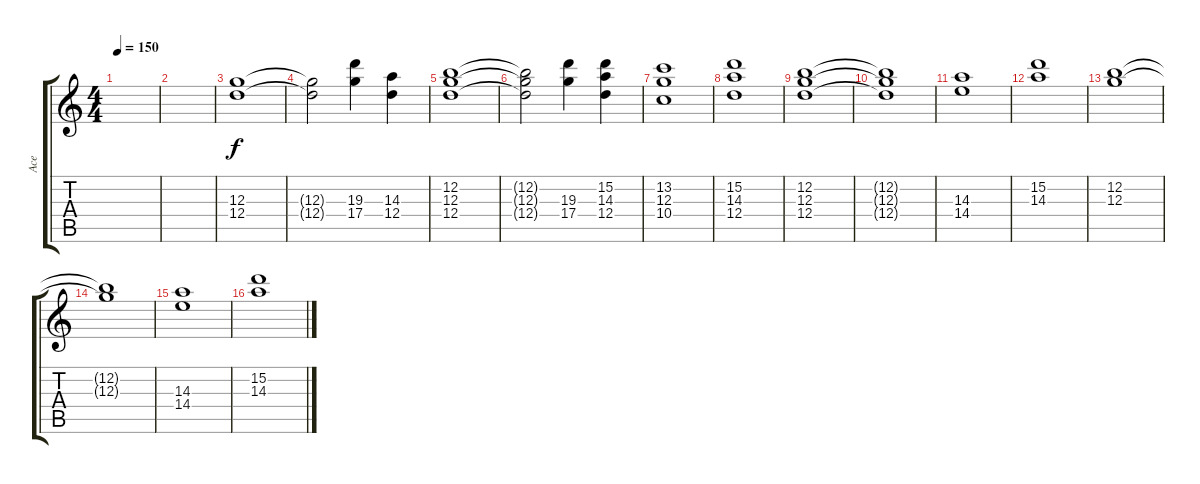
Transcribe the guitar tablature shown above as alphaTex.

\track ("Ace" "Ace") {instrument distortionguitar}
\staff {score tabs}
\tuning (E4 B3 G3 D3 A2 E2) {hide}
\ts (4 4)
\tempo 150
\clef g2
\ks c
|
|
(12.3 12.4).1 |
(12.3{t} 12.4{t}).2 (19.3 17.4).4 (14.3 12.4).4 |
(12.2 12.3 12.4).1 |
(12.2{t} 12.3{t} 12.4{t}).2 (19.3 17.4).4 (15.2 14.3 12.4).4 |
(13.2 12.3 10.4).1 |
(15.2 14.3 12.4).1 |
(12.2 12.3 12.4).1 |
(12.2{t} 12.3{t} 12.4{t}).1 |
(14.3 14.4).1 |
(15.2 14.3).1 |
(12.2 12.3).1 |
(12.2{t} 12.3{t}).1 |
(14.3 14.4).1 |
(15.2 14.3).1
